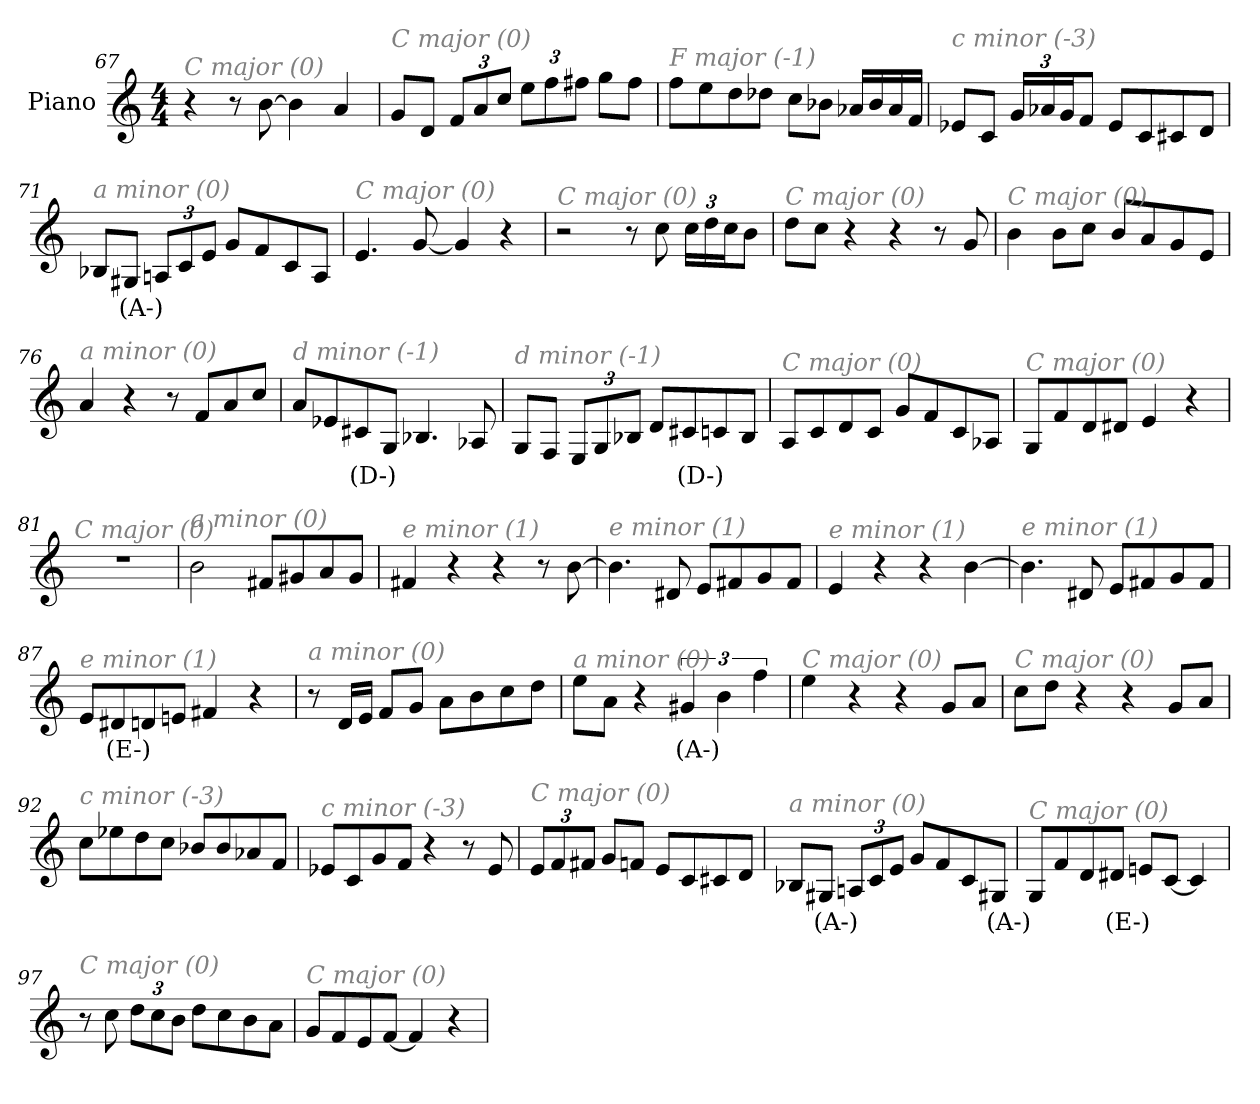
**kern	**text
*part1	*part1
*staff1	*staff1
*I"Piano	*
*I'Pno	*
*clefG2	*
*k[]	*
*M4/4	*
=67	=67
!LO:TX:i:color=#808080:t=C major (0)	!
4r	.
8r	.
[8b\	.
4b\]	.
4a/	.
=68	=68
!LO:TX:i:color=#808080:t=C major (0)	!
8g/L	.
8d/J	.
*Xbrackettup	*
12f/L	.
12a/	.
12cc/J	.
12ee\L	.
12ff\	.
12ff#X\J	.
8gg\L	.
8ff#\J	.
!!LO:LB:g=z
=69	=69
!LO:TX:i:color=#808080:t=F major (-1)	!
8ff\L	.
8ee\	.
8dd\	.
8dd-X\J	.
8cc\L	.
8b-X\J	.
16a-X/LL	.
16b-/	.
16a-/	.
16f/JJ	.
=70	=70
!LO:TX:i:color=#808080:t=c minor (-3)	!
8e-X/L	.
8c/J	.
24g/LL	.
24a-X/	.
24g/J	.
8f/J	.
8e-/L	.
8c/	.
8c#X/	.
8d/J	.
=71	=71
!LO:TX:i:color=#808080:t=a minor (0)	!
8B-X/L	.
8G#Xi/J	(A-)
12An/L	.
12c/	.
12e/J	.
8g/L	.
8f/	.
8c/	.
8A/J	.
=72	=72
!LO:TX:i:color=#808080:t=C major (0)	!
4.e/	.
[8g/	.
4g/]	.
4r	.
!!LO:LB:g=z
=73	=73
!LO:TX:i:color=#808080:t=C major (0)	!
2r	.
8r	.
8cc\	.
24cc\LL	.
24dd\	.
24cc\J	.
8b\J	.
=74	=74
!LO:TX:i:color=#808080:t=C major (0)	!
8dd\L	.
8cc\J	.
4r	.
4r	.
8r	.
8g/	.
=75	=75
!LO:TX:i:color=#808080:t=C major (0)	!
4b\	.
8b\L	.
8cc\J	.
8b/L	.
8a/	.
8g/	.
8e/J	.
=76	=76
!LO:TX:i:color=#808080:t=a minor (0)	!
4a/	.
4r	.
8r	.
8f/L	.
8a/	.
8cc/J	.
=77	=77
!LO:TX:i:color=#808080:t=d minor (-1)	!
8a/L	.
8e-X/	.
8c#Xi/	(D-)
8G/J	.
4.B-X/	.
8A-Xj/	.
!!LO:LB:g=z
=78	=78
!LO:TX:i:color=#808080:t=d minor (-1)	!
8G/L	.
8F/J	.
12E/L	.
12G/	.
12B-X/J	.
8d/L	.
8c#Xi/	(D-)
8c/	.
8B-/J	.
=79	=79
!LO:TX:i:color=#808080:t=C major (0)	!
8A/L	.
8c/	.
8d/	.
8c/J	.
8g/L	.
8f/	.
8c/	.
8A-X/J	.
=80	=80
!LO:TX:i:color=#808080:t=C major (0)	!
8G/L	.
8f/	.
8d/	.
8d#X/J	.
4e/	.
4r	.
=81	=81
!LO:TX:i:color=#808080:t=C major (0)	!
1r	.
=82	=82
!LO:TX:i:color=#808080:t=a minor (0)	!
2b\	.
8f#X/L	.
8g#X/	.
8a/	.
8g#/J	.
!!LO:LB:g=z
=83	=83
!LO:TX:i:color=#808080:t=e minor (1)	!
4f#X/	.
4r	.
4r	.
8r	.
[8b\	.
=84	=84
!LO:TX:i:color=#808080:t=e minor (1)	!
4.b\]	.
8d#X/	.
8e/L	.
8f#X/	.
8g/	.
8f#/J	.
=85	=85
!LO:TX:i:color=#808080:t=e minor (1)	!
4e/	.
4r	.
4r	.
[4b\	.
=86	=86
!LO:TX:i:color=#808080:t=e minor (1)	!
4.b\]	.
8d#X/	.
8e/L	.
8f#X/	.
8g/	.
8f#/J	.
=87	=87
!LO:TX:i:color=#808080:t=e minor (1)	!
8e/L	.
8d#Xi/	(E-)
8d/	.
8en/J	.
4f#X/	.
4r	.
!!LO:PB:g=z
=88	=88
!LO:TX:i:color=#808080:t=a minor (0)	!
8r	.
16d/LL	.
16e/JJ	.
8f/L	.
8g/J	.
8a\L	.
8b\	.
8cc\	.
8dd\J	.
=89	=89
!LO:TX:i:color=#808080:t=a minor (0)	!
8ee\L	.
8a\J	.
4r	.
*brackettup	*
6g#Xi/	(A-)
6b\	.
6ff\	.
=90	=90
!LO:TX:i:color=#808080:t=C major (0)	!
4ee\	.
4r	.
4r	.
8g/L	.
8a/J	.
=91	=91
!LO:TX:i:color=#808080:t=C major (0)	!
8cc\L	.
8dd\J	.
4r	.
4r	.
8g/L	.
8a/J	.
!!LO:LB:g=z
=92	=92
!LO:TX:i:color=#808080:t=c minor (-3)	!
8cc\L	.
8ee-X\	.
8dd\	.
8cc\J	.
8b-X/L	.
8b-/	.
8a-X/	.
8f/J	.
=93	=93
!LO:TX:i:color=#808080:t=c minor (-3)	!
8e-X/L	.
8c/	.
8g/	.
8f/J	.
4r	.
8r	.
8e-/	.
=94	=94
*Xbrackettup	*
!LO:TX:i:color=#808080:t=C major (0)	!
12e/L	.
12f/	.
12f#X/J	.
8g/L	.
8fn/J	.
8e/L	.
8c/	.
8c#X/	.
8d/J	.
=95	=95
!LO:TX:i:color=#808080:t=a minor (0)	!
8B-X/L	.
8G#Xi/J	(A-)
12An/L	.
12c/	.
12e/J	.
8g/L	.
8f/	.
8c/	.
8G#Xi/J	(A-)
!!LO:LB:g=z
=96	=96
!LO:TX:i:color=#808080:t=C major (0)	!
8G/L	.
8f/	.
8d/	.
8d#Xi/J	(E-)
8en/L	.
[8c/J	.
4c/]	.
=97	=97
!LO:TX:i:color=#808080:t=C major (0)	!
8r	.
8cc\	.
12dd\L	.
12cc\	.
12b\J	.
8dd\L	.
8cc\	.
8b\	.
8a\J	.
=98	=98
!LO:TX:i:color=#808080:t=C major (0)	!
8g/L	.
8f/	.
8e/	.
[8f/J	.
4f/]	.
4r	.
=	=
*-	*-
